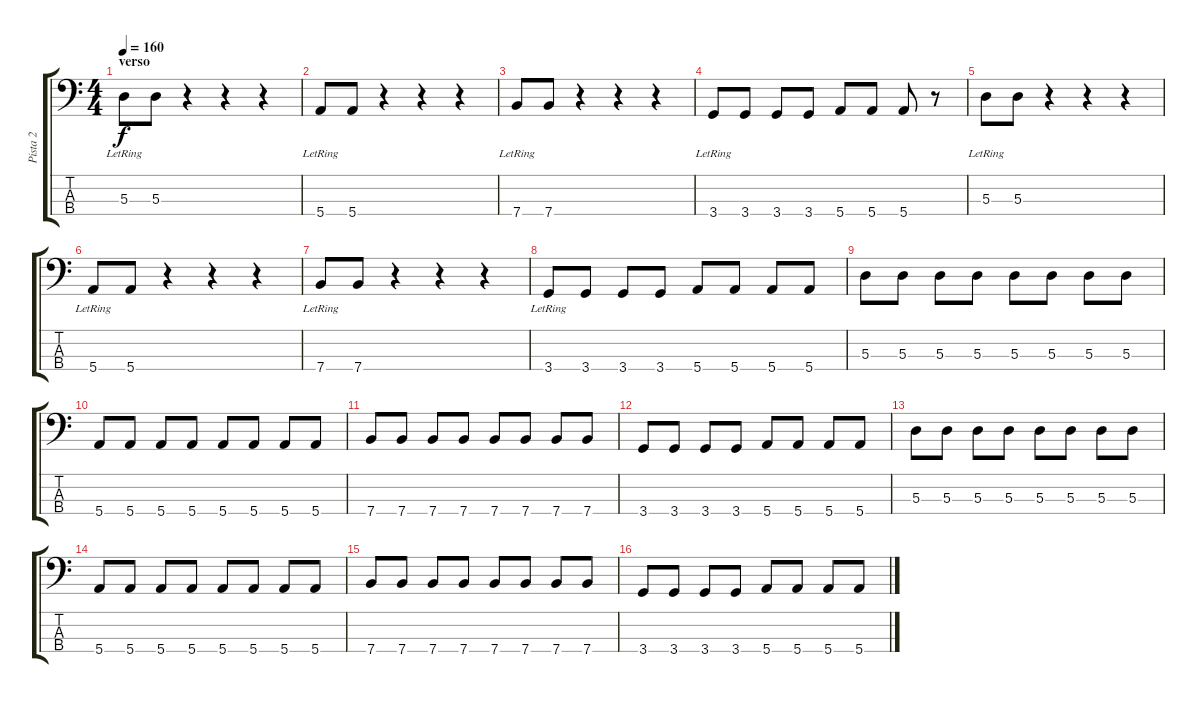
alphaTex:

\track ("Pista 2" "Pista 2") {instrument electricbassfinger}
\staff {score tabs}
\tuning (G2 D2 A1 E1) {hide}
\ts (4 4)
\section ("" "verso")
\tempo 160
\clef f4
\ks c
5.3{lr}.8{dy f} 5.3.8 r.4 r.4 r.4 |
5.4{lr}.8 5.4.8 r.4 r.4 r.4 |
7.4{lr}.8 7.4.8 r.4 r.4 r.4 |
3.4{lr}.8 3.4.8 3.4.8 3.4.8 5.4.8 5.4.8 5.4.8 r.8 |
5.3{lr}.8 5.3.8 r.4 r.4 r.4 |
5.4{lr}.8 5.4.8 r.4 r.4 r.4 |
7.4{lr}.8 7.4.8 r.4 r.4 r.4 |
3.4{lr}.8 3.4.8 3.4.8 3.4.8 5.4.8 5.4.8 5.4.8 5.4.8 |
5.3.8 5.3.8 5.3.8 5.3.8 5.3.8 5.3.8 5.3.8 5.3.8 |
5.4.8 5.4.8 5.4.8 5.4.8 5.4.8 5.4.8 5.4.8 5.4.8 |
7.4.8 7.4.8 7.4.8 7.4.8 7.4.8 7.4.8 7.4.8 7.4.8 |
3.4.8 3.4.8 3.4.8 3.4.8 5.4.8 5.4.8 5.4.8 5.4.8 |
5.3.8 5.3.8 5.3.8 5.3.8 5.3.8 5.3.8 5.3.8 5.3.8 |
5.4.8 5.4.8 5.4.8 5.4.8 5.4.8 5.4.8 5.4.8 5.4.8 |
7.4.8 7.4.8 7.4.8 7.4.8 7.4.8 7.4.8 7.4.8 7.4.8 |
3.4.8 3.4.8 3.4.8 3.4.8 5.4.8 5.4.8 5.4.8 5.4.8
